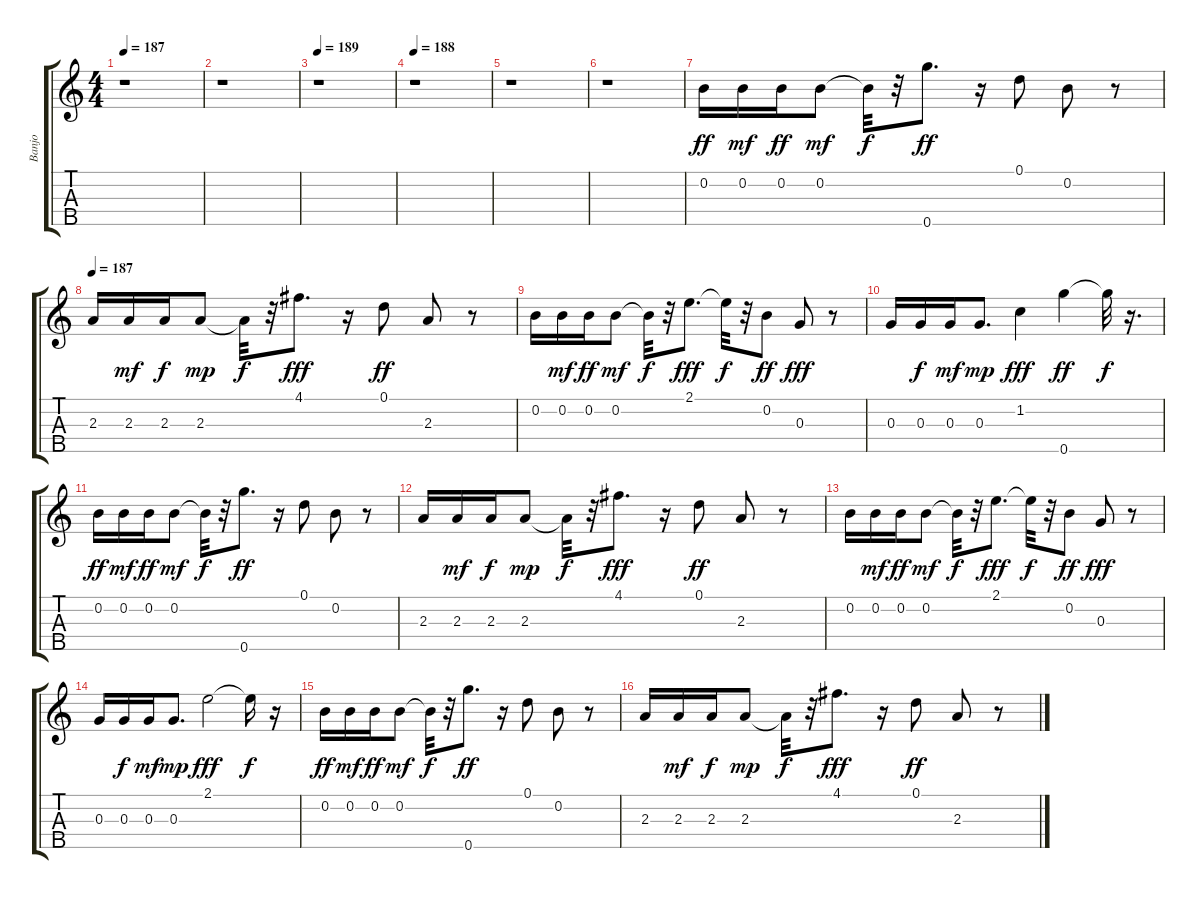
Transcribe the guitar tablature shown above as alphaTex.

\track ("Banjo               " "Banjo     ") {instrument banjo}
\staff {score tabs}
\tuning (D4 B3 G3 D3 G4) {hide}
\displaytranspose 12
\ts (4 4)
\tempo 187
\clef g2
\ks c
r.1{dy f} |
r.1 |
\tempo 189
r.1 |
\tempo 188
r.1 |
r.1 |
r.1 |
0.2.16{dy ff} 0.2.16{dy mf} 0.2.16{dy ff} 0.2.8{dy mf} 0.2{t}.32{dy f} r.32 0.5.8{d dy ff} r.16 0.1.8 0.2.8 r.8 |
\tempo 187
2.3.16 2.3.16{dy mf} 2.3.16{dy f} 2.3.8{dy mp} 2.3{t}.32{dy f} r.32 4.1.8{d dy fff} r.16 0.1.8{dy ff} 2.3.8 r.8 |
0.2.16 0.2.16{dy mf} 0.2.16{dy ff} 0.2.8{dy mf} 0.2{t}.32{dy f} r.32 2.1.8{d dy fff} 2.1{t}.32{dy f} r.32 0.2.8{dy ff} 0.3.8{dy fff} r.8 |
0.3.16 0.3.16{dy f} 0.3.16{dy mf} 0.3.8{d dy mp} 1.2.4{dy fff} 0.5.4{dy ff} 0.5{t}.32{dy f} r.16{d} |
0.2.16{dy ff} 0.2.16{dy mf} 0.2.16{dy ff} 0.2.8{dy mf} 0.2{t}.32{dy f} r.32 0.5.8{d dy ff} r.16 0.1.8 0.2.8 r.8 |
2.3.16 2.3.16{dy mf} 2.3.16{dy f} 2.3.8{dy mp} 2.3{t}.32{dy f} r.32 4.1.8{d dy fff} r.16 0.1.8{dy ff} 2.3.8 r.8 |
0.2.16 0.2.16{dy mf} 0.2.16{dy ff} 0.2.8{dy mf} 0.2{t}.32{dy f} r.32 2.1.8{d dy fff} 2.1{t}.32{dy f} r.32 0.2.8{dy ff} 0.3.8{dy fff} r.8 |
0.3.16 0.3.16{dy f} 0.3.16{dy mf} 0.3.8{d dy mp} 2.1.2{dy fff} 2.1{t}.16{dy f} r.16 |
0.2.16{dy ff} 0.2.16{dy mf} 0.2.16{dy ff} 0.2.8{dy mf} 0.2{t}.32{dy f} r.32 0.5.8{d dy ff} r.16 0.1.8 0.2.8 r.8 |
2.3.16 2.3.16{dy mf} 2.3.16{dy f} 2.3.8{dy mp} 2.3{t}.32{dy f} r.32 4.1.8{d dy fff} r.16 0.1.8{dy ff} 2.3.8 r.8
